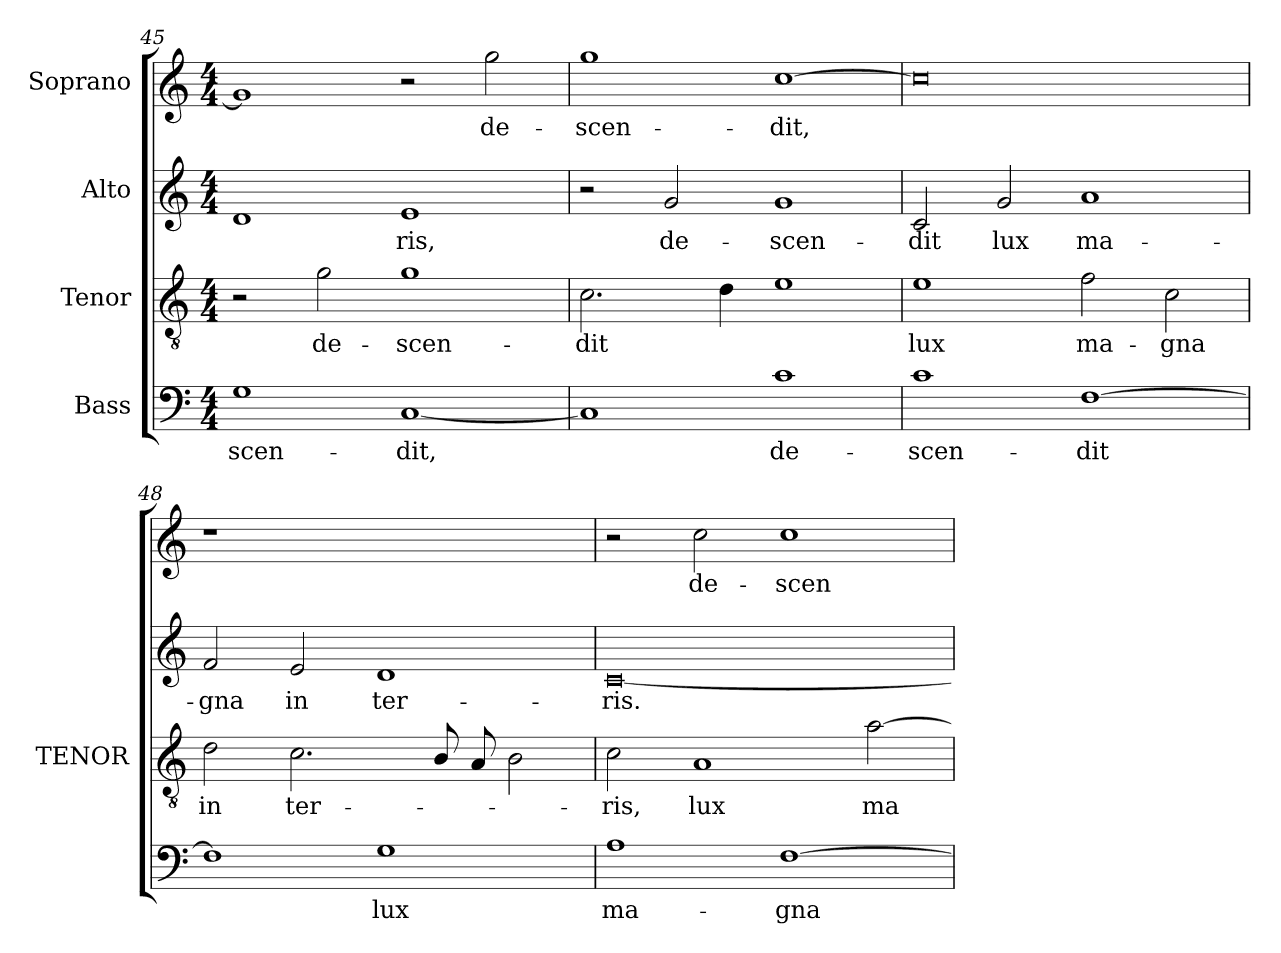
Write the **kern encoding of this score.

**kern	**text	**kern	**text	**kern	**text	**kern	**text
*part4	*part4	*part3	*part3	*part2	*part2	*part1	*part1
*staff4	*staff4	*staff3	*staff3	*staff2	*staff2	*staff1	*staff1
*I"Bass	*	*I"Tenor	*	*I"Alto	*	*I"Soprano	*
*	*	*I'TENOR	*	*	*	*	*
*clefF4	*	*clefGv2	*	*clefG2	*	*clefG2	*
*	*	*ITrd7c12	*	*	*	*	*
*k[]	*	*k[]	*	*k[]	*	*k[]	*
*C:	*	*C:	*	*C:	*	*C:	*
*M4/4	*	*M4/4	*	*M4/4	*	*M4/4	*
=45	=45	=45	=45	=45	=45	=45	=45
!	!LO:LY:b:color=#000000	!	!	!	!	!	!
1Gi	-scen-	2r	.	1di	.	1gi]	.
!	!	!	!LO:LY:b:color=#000000	!	!	!	!
.	.	2Gi\	de-	.	.	.	.
!	!LO:LY:b:color=#000000	!	!	!	!	!	!
!	!	!	!LO:LY:b:color=#000000	!	!	!	!
!	!	!	!	!	!LO:LY:b:color=#000000	!	!
[<1Ci	-dit,	1Gi	-scen-	1ei	-ris,	2r	.
!	!	!	!	!	!	!	!LO:LY:b:color=#000000
.	.	.	.	.	.	2ggi\	de-
=46	=46	=46	=46	=46	=46	=46	=46
!	!	!	!LO:LY:b:color=#000000	!	!	!	!
!	!	!	!	!	!	!	!LO:LY:b:color=#000000
1Ci]	.	2.Ci\	-dit	2r	.	1ggi	-scen-
!	!	!	!	!	!LO:LY:b:color=#000000	!	!
.	.	.	.	2gi/	de-	.	.
.	.	4Di\	.	.	.	.	.
!	!LO:LY:b:color=#000000	!	!	!	!	!	!
!	!	!	!	!	!LO:LY:b:color=#000000	!	!
!	!	!	!	!	!	!	!LO:LY:b:color=#000000
1ci	de-	1Ei	.	1gi	-scen-	[>1cci	-dit,
!!LO:LB:g=z
=47	=47	=47	=47	=47	=47	=47	=47
!	!LO:LY:b:color=#000000	!	!	!	!	!	!
!	!	!	!LO:LY:b:color=#000000	!	!	!	!
!	!	!	!	!	!LO:LY:b:color=#000000	!	!
1ci	-scen-	1Ei	lux	2ci/	-dit	0cci]	.
!	!	!	!	!	!LO:LY:b:color=#000000	!	!
.	.	.	.	2gi/	lux	.	.
!	!LO:LY:b:color=#000000	!	!	!	!	!	!
!	!	!	!LO:LY:b:color=#000000	!	!	!	!
!	!	!	!	!	!LO:LY:b:color=#000000	!	!
[>1Fi	-dit	2Fi\	ma-	1ai	ma-	.	.
!	!	!	!LO:LY:b:color=#000000	!	!	!	!
.	.	2Ci\	-gna	.	.	.	.
=48	=48	=48	=48	=48	=48	=48	=48
!	!	!	!LO:LY:b:color=#000000	!	!	!	!
!	!	!	!	!	!LO:LY:b:color=#000000	!LO:N:vis=1	!
1Fi]	.	2Di\	in	2fi/	-gna	1r	.
!	!	!	!LO:LY:b:color=#000000	!	!	!	!
!	!	!	!	!	!LO:LY:b:color=#000000	!	!
.	.	2.Ci\	ter-	2ei/	in	.	.
!	!LO:LY:b:color=#000000	!	!	!	!	!	!
!	!	!	!	!	!LO:LY:b:color=#000000	!	!
1Gi	lux	.	.	1di	ter-	1ryy	.
.	.	8BBi/	.	.	.	.	.
.	.	8AAi/	.	.	.	.	.
.	.	2BBi\	.	.	.	.	.
=49	=49	=49	=49	=49	=49	=49	=49
!	!LO:LY:b:color=#000000	!	!	!	!	!	!
!	!	!	!LO:LY:b:color=#000000	!	!	!	!
!	!	!	!	!	!LO:LY:b:color=#000000	!	!
1Ai	ma-	2Ci\	-ris,	[<0ci	-ris.	2r	.
!	!	!	!LO:LY:b:color=#000000	!	!	!	!
!	!	!	!	!	!	!	!LO:LY:b:color=#000000
.	.	1AAi	lux	.	.	2cci\	de-
!	!LO:LY:b:color=#000000	!	!	!	!	!	!
!	!	!	!	!	!	!	!LO:LY:b:color=#000000
[>1Fi	-gna	.	.	.	.	1cci	-scen-
!	!	!	!LO:LY:b:color=#000000	!	!	!	!
.	.	[>2Ai\	ma-	.	.	.	.
=	=	=	=	=	=	=	=
*-	*-	*-	*-	*-	*-	*-	*-
